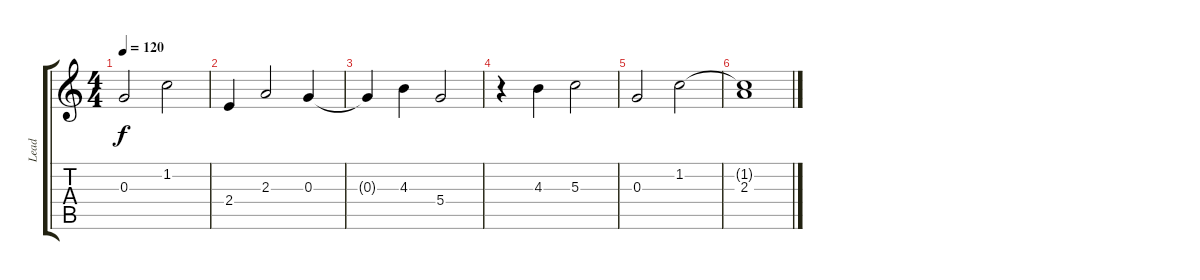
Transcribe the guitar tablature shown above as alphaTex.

\track ("Lead" "Lead") {instrument electricguitarclean}
\staff {score tabs}
\tuning (E4 B3 G3 D3 A2 E2) {hide}
\ts (4 4)
\tempo 120
\clef g2
\ks c
0.3.2{dy f} 1.2.2 |
2.4.4 2.3.2 0.3.4 |
0.3{t}.4 4.3.4 5.4.2 |
r.4 4.3.4 5.3.2 |
0.3.2 1.2.2 |
(1.2{t} 2.3).1
